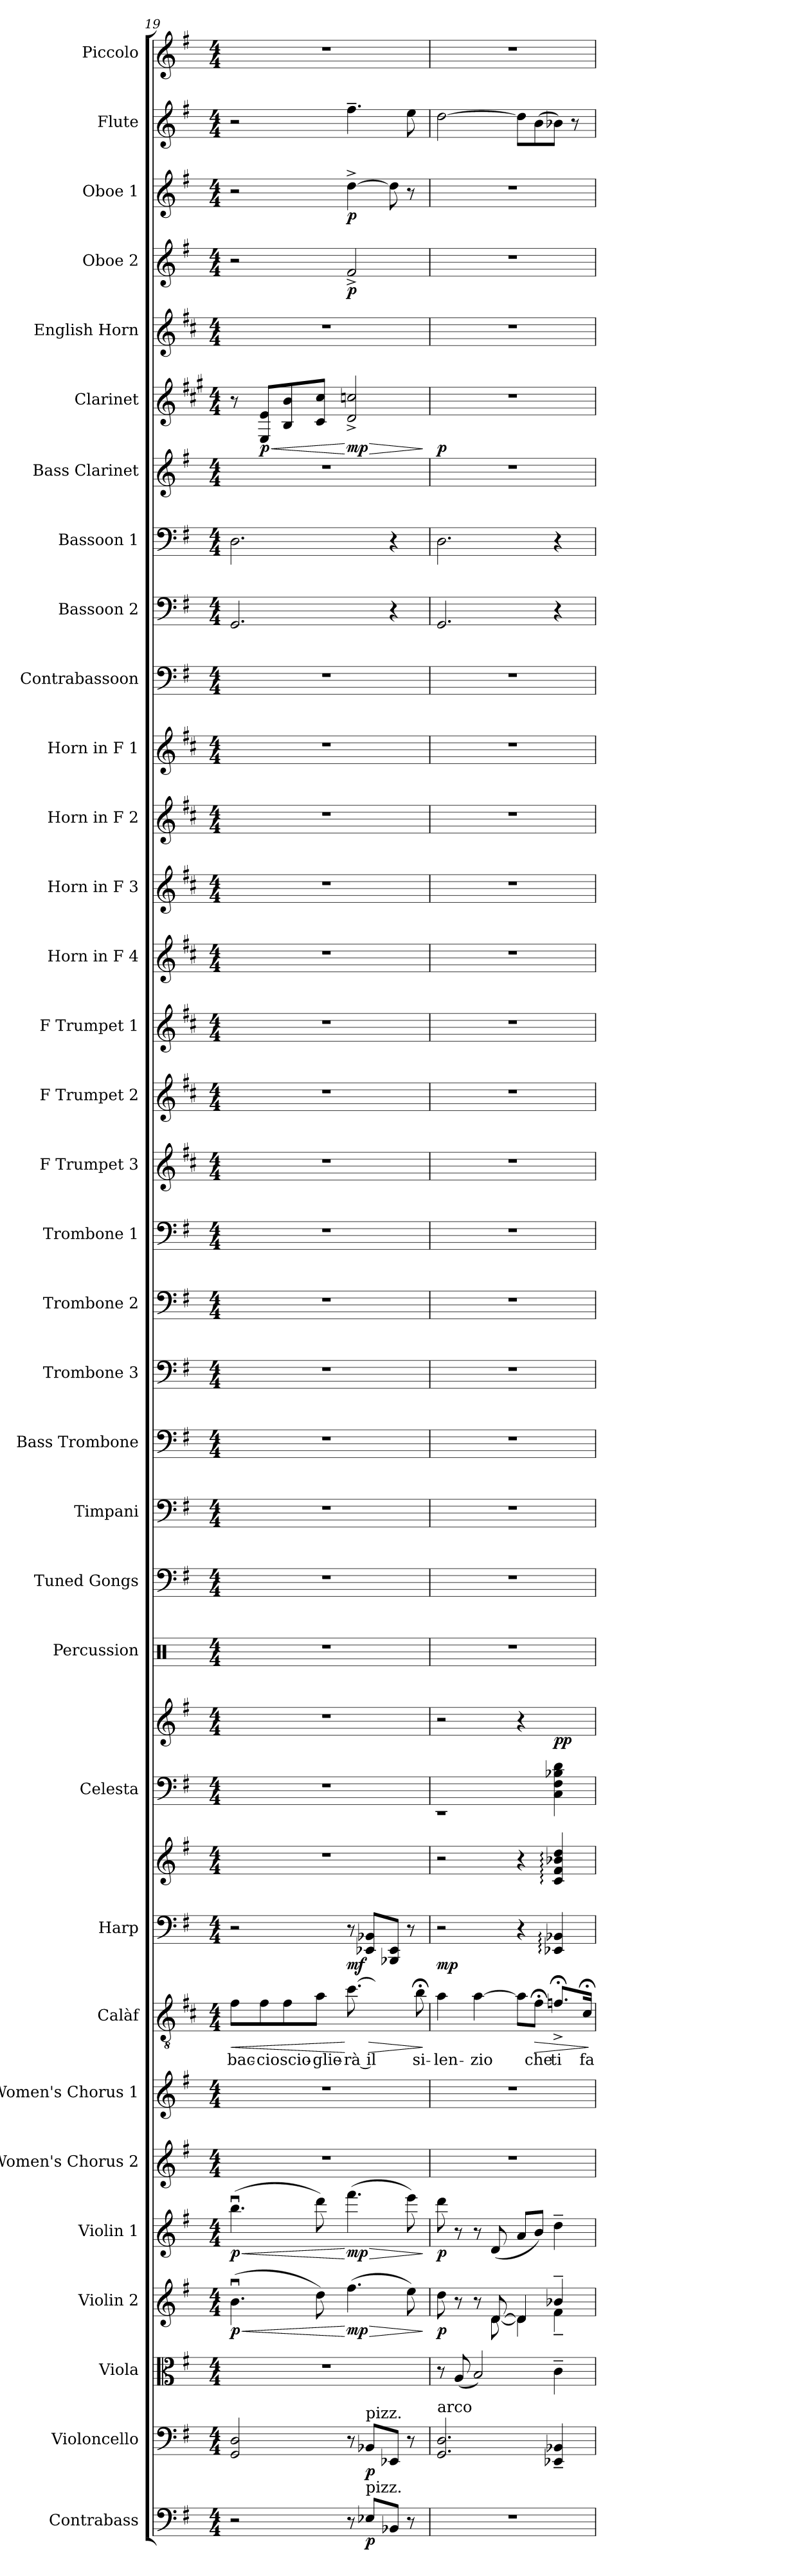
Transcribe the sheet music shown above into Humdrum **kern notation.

**kern	**dynam	**kern	**dynam	**kern	**kern	**dynam	**kern	**dynam	**kern	**kern	**kern	**text	**dynam	**kern	**kern	**kern	**kern	**dynam	**kern	**kern	**kern	**kern	**kern	**kern	**kern	**kern	**kern	**kern	**kern	**kern	**kern	**kern	**kern	**kern	**kern	**kern	**kern	**dynam	**kern	**kern	**dynam	**kern	**dynam	**kern	**kern
*part34	*part34	*part33	*part33	*part32	*part31	*part31	*part30	*part30	*part29	*part28	*part27	*part27	*part27	*part26	*part26	*part25	*part25	*part25	*part24	*part23	*part22	*part21	*part20	*part19	*part18	*part17	*part16	*part15	*part14	*part13	*part12	*part11	*part10	*part9	*part8	*part7	*part6	*part6	*part5	*part4	*part4	*part3	*part3	*part2	*part1
*staff36	*staff36	*staff35	*staff35	*staff34	*staff33	*staff33	*staff32	*staff32	*staff31	*staff30	*staff29	*staff29	*staff29	*staff28	*staff27	*staff26	*staff25	*staff25/26	*staff24	*staff23	*staff22	*staff21	*staff20	*staff19	*staff18	*staff17	*staff16	*staff15	*staff14	*staff13	*staff12	*staff11	*staff10	*staff9	*staff8	*staff7	*staff6	*staff6	*staff5	*staff4	*staff4	*staff3	*staff3	*staff2	*staff1
*I"Contrabass	*	*I"Violoncello	*	*I"Viola	*I"Violin 2	*	*I"Violin 1	*	*I"Women's Chorus 2	*I"Women's Chorus 1	*I"Calàf	*	*	*I"Harp	*	*I"Celesta	*	*	*I"Percussion	*I"Tuned Gongs	*I"Timpani	*I"Bass Trombone	*I"Trombone 3	*I"Trombone 2	*I"Trombone 1	*I"F Trumpet 3	*I"F Trumpet 2	*I"F Trumpet 1	*I"Horn in F 4	*I"Horn in F 3	*I"Horn in F 2	*I"Horn in F 1	*I"Contrabassoon	*I"Bassoon 2	*I"Bassoon 1	*I"Bass Clarinet	*I"Clarinet	*	*I"English Horn	*I"Oboe 2	*	*I"Oboe 1	*	*I"Flute	*I"Piccolo
*I'Cb.	*	*I'Vc.	*	*I'Vla.	*I'Vln. 2	*	*I'Vln. 1	*	*I'W. Ch. 2	*I'W. Ch. 1	*I'C.	*	*	*I'Hrp.	*	*I'Cel.	*	*	*I'Perc.	*I'Td. Gon.	*I'Timp.	*I'B. Tbn.	*I'Tbn. 3	*I'Tbn. 2	*I'Tbn. 1	*I'F Tpt. 3	*I'F Tpt. 2	*I'F Tpt. 1	*	*	*	*	*I'Cbsn.	*I'Bsn. 2	*I'Bsn. 1	*I'B. Cl.	*I'Cl.	*	*I'E. Hn.	*I'Ob. 2	*	*I'Ob. 1	*	*I'Fl.	*I'Picc.
!!LO:PB:g=z
*clefF4	*	*clefF4	*	*clefC3	*clefG2	*	*clefG2	*	*clefG2	*clefG2	*clefGv2	*	*	*clefF4	*clefG2	*clefF4	*clefG2	*	*clefX	*clefF4	*clefF4	*clefF4	*clefF4	*clefF4	*clefF4	*clefG2	*clefG2	*clefG2	*clefG2	*clefG2	*clefG2	*clefG2	*clefF4	*clefF4	*clefF4	*clefG2	*clefG2	*	*clefG2	*clefG2	*	*clefG2	*	*clefG2	*clefG2
*ITrd7c12	*	*	*	*	*	*	*	*	*	*	*ITrd4c7	*	*	*	*	*ITrd-7c-12	*ITrd-7c-12	*	*	*	*	*	*	*	*	*ITrd-3c-5	*ITrd-3c-5	*ITrd-3c-5	*ITrd4c7	*ITrd4c7	*ITrd4c7	*ITrd4c7	*ITrd7c12	*	*	*ITrd8c14	*ITrd1c2	*	*ITrd4c7	*	*	*	*	*	*ITrd-7c-12
*k[f#]	*	*k[f#]	*	*k[f#]	*k[f#]	*	*k[f#]	*	*k[f#]	*k[f#]	*k[f#]	*	*	*k[f#]	*k[f#]	*k[f#]	*k[f#]	*	*k[]	*k[f#]	*k[f#]	*k[f#]	*k[f#]	*k[f#]	*k[f#]	*k[f#]	*k[f#]	*k[f#]	*k[f#]	*k[f#]	*k[f#]	*k[f#]	*k[f#]	*k[f#]	*k[f#]	*k[f#]	*k[f#]	*	*k[f#]	*k[f#]	*	*k[f#]	*	*k[f#]	*k[f#]
*M4/4	*	*M4/4	*	*M4/4	*M4/4	*	*M4/4	*	*M4/4	*M4/4	*M4/4	*	*	*M4/4	*M4/4	*M4/4	*M4/4	*	*M4/4	*M4/4	*M4/4	*M4/4	*M4/4	*M4/4	*M4/4	*M4/4	*M4/4	*M4/4	*M4/4	*M4/4	*M4/4	*M4/4	*M4/4	*M4/4	*M4/4	*M4/4	*M4/4	*	*M4/4	*M4/4	*	*M4/4	*	*M4/4	*M4/4
=19	=19	=19	=19	=19	=19	=19	=19	=19	=19	=19	=19	=19	=19	=19	=19	=19	=19	=19	=19	=19	=19	=19	=19	=19	=19	=19	=19	=19	=19	=19	=19	=19	=19	=19	=19	=19	=19	=19	=19	=19	=19	=19	=19	=19	=19
!	!	!	!	!	!	!LO:HP:b	!	!LO:HP:b	!	!	!	!LO:LY:b	!LO:HP:b	!	!	!	!	!	!	!	!	!	!	!	!	!	!	!	!	!	!	!	!	!	!	!	!	!	!	!	!	!	!	!	!
!	!	!	!	!	!	!LO:DY:n=1:b	!	!LO:DY:n=1:b	!	!	!	!	!	!	!	!	!	!	!	!	!	!	!	!	!	!	!	!	!	!	!	!	!	!	!	!	!	!	!	!	!	!	!	!	!
2r	.	2GG/ 2D/	.	1r	(>4.bu\	< p	(>4.bbu\	< p	1r	1r	8B\L	bac-	<	2r	1r	1r	1r	.	1r	1r	1r	1r	1r	1r	1r	1r	1r	1r	1r	1r	1r	1r	1r	2.GG/	2.D\	1r	8r	.	1r	2r	.	2r	.	2r	1r
!	!	!	!	!	!	!	!	!	!	!	!	!LO:LY:b	!	!	!	!	!	!	!	!	!	!	!	!	!	!	!	!	!	!	!	!	!	!	!	!	!	!LO:HP:b	!	!	!	!	!	!	!
!	!	!	!	!	!	!	!	!	!	!	!	!	!	!	!	!	!	!	!	!	!	!	!	!	!	!	!	!	!	!	!	!	!	!	!	!	!	!LO:DY:n=1:b	!	!	!	!	!	!	!
.	.	.	.	.	.	.	.	.	.	.	8B\	-cio	.	.	.	.	.	.	.	.	.	.	.	.	.	.	.	.	.	.	.	.	.	.	.	.	8D/ 8d/L	< p	.	.	.	.	.	.	.
!	!	!	!	!	!	!	!	!	!	!	!	!LO:LY:b	!	!	!	!	!	!	!	!	!	!	!	!	!	!	!	!	!	!	!	!	!	!	!	!	!	!	!	!	!	!	!	!	!
.	.	.	.	.	.	.	.	.	.	.	8B\	scio-	.	.	.	.	.	.	.	.	.	.	.	.	.	.	.	.	.	.	.	.	.	.	.	.	8A/ 8a/	.	.	.	.	.	.	.	.
!	!	!	!	!	!	!	!	!	!	!	!	!LO:LY:b	!	!	!	!	!	!	!	!	!	!	!	!	!	!	!	!	!	!	!	!	!	!	!	!	!	!	!	!	!	!	!	!	!
.	.	.	.	.	8dd\)	.	8ddd\)	.	.	.	8d\J	-glie-	.	.	.	.	.	.	.	.	.	.	.	.	.	.	.	.	.	.	.	.	.	.	.	.	8B/ 8b/J	.	.	.	.	.	.	.	.
!	!	!	!	!	!	!LO:HP:n=1:b	!	!LO:HP:n=1:b	!	!	!	!LO:LY:b	!LO:HP:n=1:b	!	!	!	!	!	!	!	!	!	!	!	!	!	!	!	!	!	!	!	!	!	!	!	!	!LO:HP:n=1:b	!	!	!	!	!	!	!
!	!	!	!	!	!	!LO:DY:n=2:b	!	!LO:DY:n=2:b	!	!	!	!	!LO:DY:n=1:a	!	!	!	!	!	!	!	!	!	!	!	!	!	!	!	!	!	!	!	!	!	!	!	!	!LO:DY:n=2:b	!	!	!LO:DY:b	!	!LO:DY:b	!	!
8r	.	8r	.	.	(>4.ff#\	[ > mp	(>4.fff#\	[ > mp	.	.	[8.f#\	rà il	[ > mf	8r	.	.	.	.	.	.	.	.	.	.	.	.	.	.	.	.	.	.	.	.	.	.	2c/^ 2b-X/^	[ > mp	.	2f#^/	p	[4dd^\	p	4.ff#~\	.
!	!	!LO:TX:a:t=pizz.	!	!	!	!	!	!	!	!	!	!	!	!	!	!	!	!	!	!	!	!	!	!	!	!	!	!	!	!	!	!	!	!	!	!	!	!	!	!	!	!	!	!	!
!LO:TX:a:t=pizz.	!	!	!	!	!	!	!	!	!	!	!	!	!	!	!	!	!	!	!	!	!	!	!	!	!	!	!	!	!	!	!	!	!	!	!	!	!	!	!	!	!	!	!	!	!
!	!LO:DY:b	!	!LO:DY:b	!	!	!	!	!	!	!	!	!	!	!	!	!	!	!	!	!	!	!	!	!	!	!	!	!	!	!	!	!	!	!	!	!	!	!	!	!	!	!	!	!	!
8EE-X/L	p	8BB-X/L	p	.	.	.	.	.	.	.	.	.	.	8EE-X/ 8BB-X/L	.	.	.	.	.	.	.	.	.	.	.	.	.	.	.	.	.	.	.	.	.	.	.	.	.	.	.	.	.	.	.
.	.	.	.	.	.	.	.	.	.	.	16f#!yy]	.	.	.	.	.	.	.	.	.	.	.	.	.	.	.	.	.	.	.	.	.	.	.	.	.	.	.	.	.	.	.	.	.	.
*	*	*	*	*	*	*	*	*	*	*	*Xtuplet	*	*	*	*	*	*	*	*	*	*	*	*	*	*	*	*	*	*	*	*	*	*	*	*	*	*	*	*	*	*	*	*	*	*
8BBB-X/J	.	8EE-X/J	.	.	.	.	.	.	.	.	6f#!yy	.	.	8BBB-X/ 8EE-/J	.	.	.	.	.	.	.	.	.	.	.	.	.	.	.	.	.	.	.	4r	4r	.	.	.	.	.	.	8dd\]	.	.	.
8r	.	8r	.	.	8ee\)	.	8eee\)	.	.	.	.	.	.	8r	.	.	.	.	.	.	.	.	.	.	.	.	.	.	.	.	.	.	.	.	.	.	.	.	.	.	.	8r	.	8ee\	.
!	!	!	!	!	!	!	!	!	!	!	!	!LO:LY:b	!	!	!	!	!	!	!	!	!	!	!	!	!	!	!	!	!	!	!	!	!	!	!	!	!	!	!	!	!	!	!	!	!
.	.	.	.	.	.	.	.	.	.	.	12e;<\	si-	.	.	.	.	.	.	.	.	.	.	.	.	.	.	.	.	.	.	.	.	.	.	.	.	.	.	.	.	.	.	.	.	.
.	.	.	.	.	.	]	.	]	.	.	.	.	]	.	.	.	.	.	.	.	.	.	.	.	.	.	.	.	.	.	.	.	.	.	.	.	.	]	.	.	.	.	.	.	.
=20	=20	=20	=20	=20	=20	=20	=20	=20	=20	=20	=20	=20	=20	=20	=20	=20	=20	=20	=20	=20	=20	=20	=20	=20	=20	=20	=20	=20	=20	=20	=20	=20	=20	=20	=20	=20	=20	=20	=20	=20	=20	=20	=20	=20	=20
*	*	*	*	*	*^	*	*	*	*	*	*	*	*	*	*	*	*	*	*	*	*	*	*	*	*	*	*	*	*	*	*	*	*	*	*	*	*	*	*	*	*	*	*	*	*
!	!	!LO:TX:a:t=arco	!	!	!	!	!	!	!	!	!	!	!	!	!	!	!	!	!	!	!	!	!	!	!	!	!	!	!	!	!	!	!	!	!	!	!	!	!	!	!	!	!	!	!	!
!	!	!	!	!	!	!	!LO:DY:b	!	!LO:DY:b	!	!	!	!LO:LY:b	!LO:DY:a	!	!	!	!	!	!	!	!	!	!	!	!	!	!	!	!	!	!	!	!	!	!	!	!	!LO:DY:b	!	!	!	!	!	!	!
*	*	*	*	*	*	*	*	*	*	*	*	*	*	*	*	*	*^	*	*	*	*	*	*	*	*	*	*	*	*	*	*	*	*	*	*	*	*	*	*	*	*	*	*	*	*	*
1r	.	2.GG/ 2.D/	.	8r	8dd\	4.ryy	p	8ddd\	p	1r	1r	4d\	-len-	mp	2r	2r	2.ryy	1r	2r	.	1r	1r	1r	1r	1r	1r	1r	1r	1r	1r	1r	1r	1r	1r	1r	2.GG/	2.D\	1r	1r	p	1r	1r	.	1r	.	[2dd\	1r
.	.	.	.	(<8A/	8r	.	.	8r	.	.	.	.	.	.	.	.	.	.	.	.	.	.	.	.	.	.	.	.	.	.	.	.	.	.	.	.	.	.	.	.	.	.	.	.	.	.	.
!	!	!	!	!	!	!	!	!	!	!	!	!	!LO:LY:b	!	!	!	!	!	!	!	!	!	!	!	!	!	!	!	!	!	!	!	!	!	!	!	!	!	!	!	!	!	!	!	!	!	!
.	.	.	.	2B/)	8r	.	.	8r	.	.	.	[4d\	-zio	.	.	.	.	.	.	.	.	.	.	.	.	.	.	.	.	.	.	.	.	.	.	.	.	.	.	.	.	.	.	.	.	.	.
.	.	.	.	.	[8d/	[8d\	.	(<8d/	.	.	.	.	.	.	.	.	.	.	.	.	.	.	.	.	.	.	.	.	.	.	.	.	.	.	.	.	.	.	.	.	.	.	.	.	.	.	.
.	.	.	.	.	4d/]	4d\]	.	8a/L	.	.	.	8d\L]	.	.	4r	4r	.	.	4r	.	.	.	.	.	.	.	.	.	.	.	.	.	.	.	.	.	.	.	.	.	.	.	.	.	.	8dd\L]	.
!	!	!	!	!	!	!	!	!	!	!	!	!	!LO:LY:b	!LO:HP:b	!	!	!	!	!	!	!	!	!	!	!	!	!	!	!	!	!	!	!	!	!	!	!	!	!	!	!	!	!	!	!	!	!
.	.	.	.	.	.	.	.	8b/J)	.	.	.	8B;<\J	che	>	.	.	.	.	.	.	.	.	.	.	.	.	.	.	.	.	.	.	.	.	.	.	.	.	.	.	.	.	.	.	.	(>8b\	.
!	!	!	!	!	!	!	!	!	!	!	!	!	!LO:LY:b	!	!	!	!	!	!	!LO:DY:b	!	!	!	!	!	!	!	!	!	!	!	!	!	!	!	!	!	!	!	!	!	!	!	!	!	!	!
.	.	4EE-X/~ 4BB-X/~	.	4c~\	4b-X~/	4f#~\	.	4dd~\	.	.	.	8.B-X;<^/L	ti	.	4EE-X/: 4BB-X/:	4c/: 4f#/: 4b-X/: 4dd/:	4c\ 4f#\ 4b-X\ 4dd\	.	4ryy	pp	.	.	.	.	.	.	.	.	.	.	.	.	.	.	.	4r	4r	.	.	.	.	.	.	.	.	8b-X\J)	.
.	.	.	.	.	.	.	.	.	.	.	.	.	.	.	.	.	.	.	.	.	.	.	.	.	.	.	.	.	.	.	.	.	.	.	.	.	.	.	.	.	.	.	.	.	.	8r	.
!	!	!	!	!	!	!	!	!	!	!	!	!	!LO:LY:b	!	!	!	!	!	!	!	!	!	!	!	!	!	!	!	!	!	!	!	!	!	!	!	!	!	!	!	!	!	!	!	!	!	!
.	.	.	.	.	.	.	.	.	.	.	.	16F#;</Jk	fa	.	.	.	.	.	.	.	.	.	.	.	.	.	.	.	.	.	.	.	.	.	.	.	.	.	.	.	.	.	.	.	.	.	.
*	*	*	*	*	*v	*v	*	*	*	*	*	*	*	*	*	*	*v	*v	*	*	*	*	*	*	*	*	*	*	*	*	*	*	*	*	*	*	*	*	*	*	*	*	*	*	*	*	*
.	.	.	.	.	.	.	.	.	.	.	.	.	]	.	.	.	.	.	.	.	.	.	.	.	.	.	.	.	.	.	.	.	.	.	.	.	.	.	.	.	.	.	.	.	.
=	=	=	=	=	=	=	=	=	=	=	=	=	=	=	=	=	=	=	=	=	=	=	=	=	=	=	=	=	=	=	=	=	=	=	=	=	=	=	=	=	=	=	=	=	=
*-	*-	*-	*-	*-	*-	*-	*-	*-	*-	*-	*-	*-	*-	*-	*-	*-	*-	*-	*-	*-	*-	*-	*-	*-	*-	*-	*-	*-	*-	*-	*-	*-	*-	*-	*-	*-	*-	*-	*-	*-	*-	*-	*-	*-	*-
